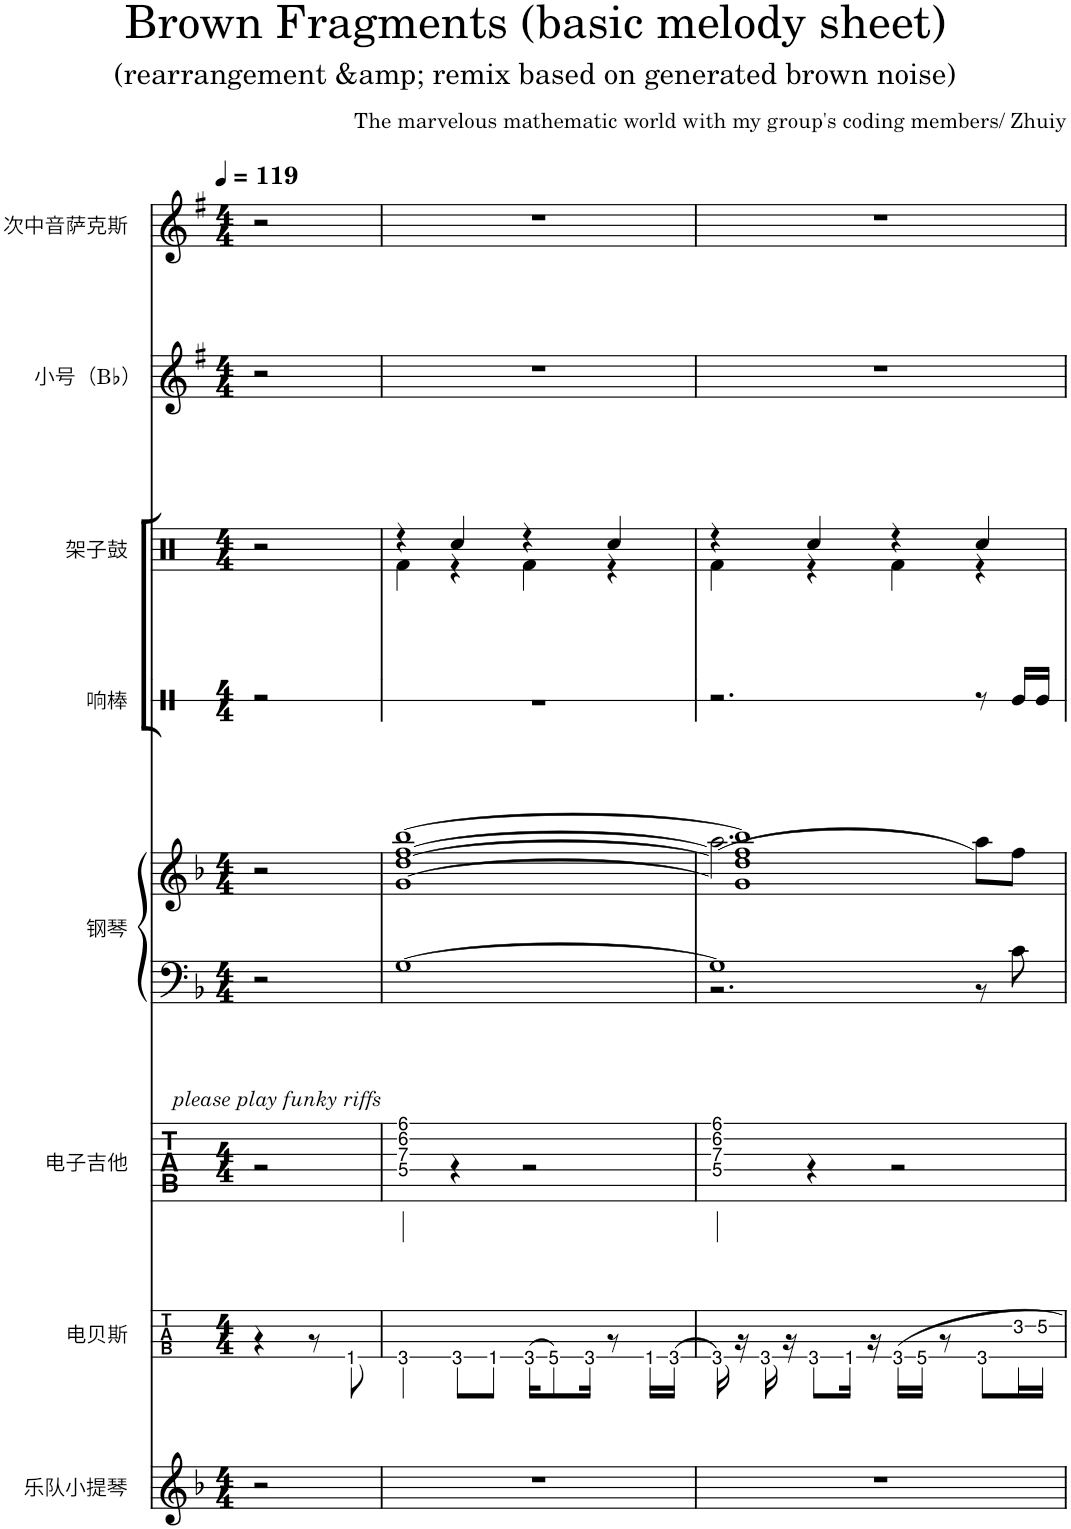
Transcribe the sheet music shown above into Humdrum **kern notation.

**kern	**kern	**kern	**kern	**kern	**kern	**kern	**kern	**kern
*part8	*part7	*part6	*part5	*part5	*part4	*part3	*part2	*part1
*staff9	*staff8	*staff7	*staff6	*staff5	*staff4	*staff3	*staff2	*staff1
*I"乐队小提琴	*I"电贝斯	*I"电子吉他	*I"钢琴	*	*I"响棒	*I"架子鼓	*I"小号（Bb）	*I"次中音萨克斯
*	*stria4	*stria6	*	*	*stria1	*	*	*
*clefG2	*	*	*clefF4	*clefG2	*clefX	*clefX	*clefG2	*clefG2
*	*Trd7c12	*	*	*	*	*	*Trd1c2	*Trd8c14
*k[b-]	*k[b-]	*k[b-]	*k[b-]	*k[b-]	*k[]	*k[]	*k[f#]	*k[f#]
*M4/4	*M4/4	*M4/4	*M4/4	*M4/4	*M4/4	*M4/4	*M4/4	*M4/4
*MM119	*MM119	*MM119	*MM119	*MM119	*MM119	*MM119	*MM119	*MM119
=	=	=	=	=	=	=	=	=
!	!	!LO:TX:a:i:t=please play funky riffs	!	!	!	!	!	!
2r	4r	2r	2r	2r	2r	2r	2r	2r
.	8r	.	.	.	.	.	.	.
.	8FF\	.	.	.	.	.	.	.
=1	=1	=1	=1	=1	=1	=1	=1	=1
*	*	*	*	*	*	*^	*	*
1r	4GG\	4G\ 4d\ 4f\ 4b-\	[1G	[1g [1dd [1ff [1bb-	1r	4r	4Rf\	1r	1r
.	8GG\L	4r	.	.	.	4Rcc/	4r	.	.
.	8FF\J	.	.	.	.	.	.	.	.
.	(16GG\KL	2r	.	.	.	4r	4Rf\	.	.
.	8AA\)	.	.	.	.	.	.	.	.
.	16GG\Jk	.	.	.	.	.	.	.	.
.	8r	.	.	.	.	4Rcc/	4r	.	.
.	16FF\LL	.	.	.	.	.	.	.	.
.	[16GG\JJ	.	.	.	.	.	.	.	.
=2	=2	=2	=2	=2	=2	=2	=2	=2	=2
*	*	*	*^	*^	*	*	*	*	*
1r	(16GG\]	4G\ 4d\ 4f\ 4b-\	1G]	2.r	1g] 1dd] 1ff] 1bb-]	[2.aa\	2.r	4r	4Rf\	1r	1r
.	16r	.	.	.	.	.	.	.	.	.	.
.	16GG\	.	.	.	.	.	.	.	.	.	.
.	16r	.	.	.	.	.	.	.	.	.	.
.	8GG\L	4r	.	.	.	.	.	4Rcc/	4r	.	.
.	16FF\Jk	.	.	.	.	.	.	.	.	.	.
.	16r	.	.	.	.	.	.	.	.	.	.
.	16GG\LL)	2r	.	.	.	.	.	4r	4Rf\	.	.
.	16AA\JJ	.	.	.	.	.	.	.	.	.	.
.	8r	.	.	.	.	.	.	.	.	.	.
.	8GG\L	.	.	8r	.	8aa\L]	8r	4Rcc/	4r	.	.
.	16F\L	.	.	8c\	.	8ff\J	16Re/LL	.	.	.	.
.	16G\JJ	.	.	.	.	.	16Re/JJ	.	.	.	.
*	*	*	*v	*v	*	*	*	*v	*v	*	*
*	*	*	*	*v	*v	*	*	*	*
=	=	=	=	=	=	=	=	=
*-	*-	*-	*-	*-	*-	*-	*-	*-
